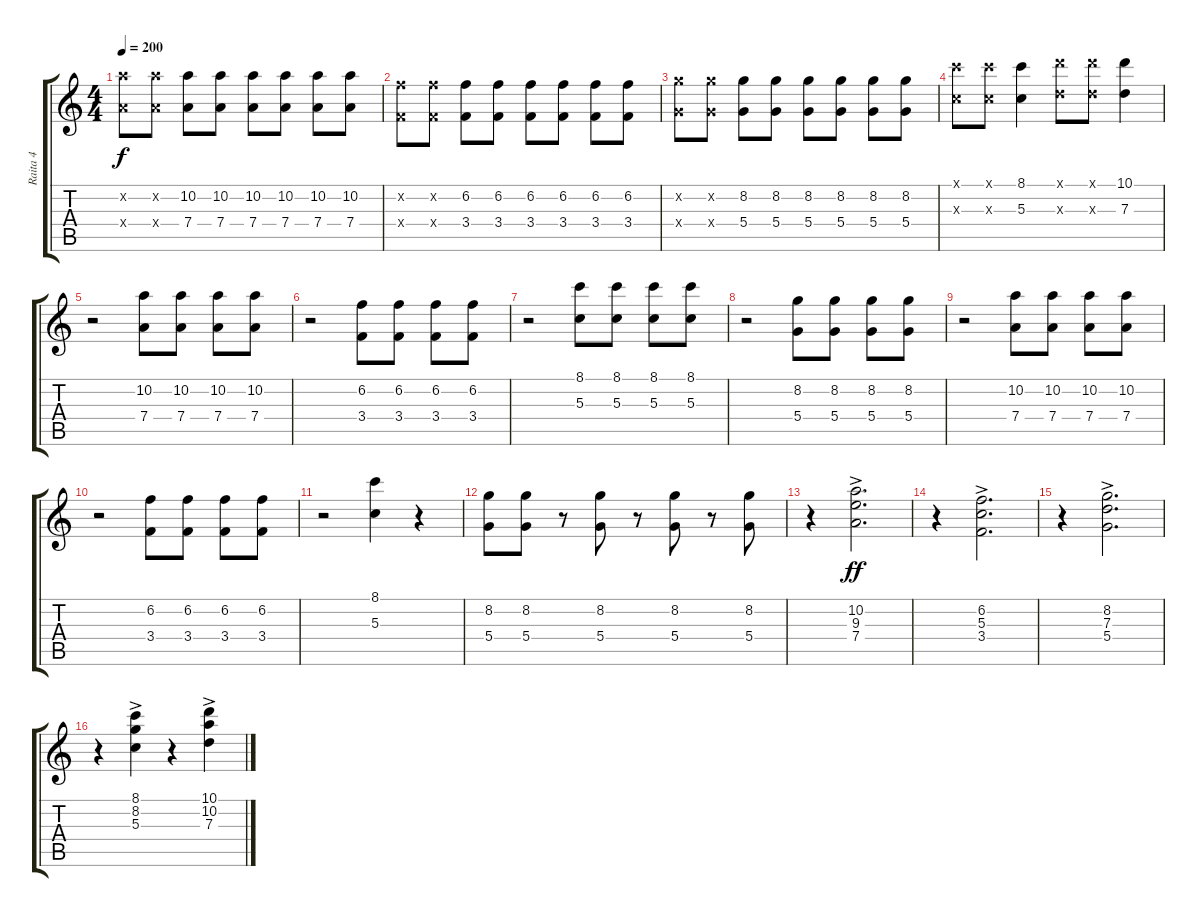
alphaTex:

\track ("Raita 4" "Raita 4") {instrument distortionguitar}
\staff {score tabs}
\tuning (E4 B3 G3 D3 A2 E2) {hide}
\ts (4 4)
\tempo 200
\clef g2
\ks c
(10.2{x} 7.4{x}).8{dy f} (10.2{x} 7.4{x}).8 (10.2 7.4).8 (10.2 7.4).8 (10.2 7.4).8 (10.2 7.4).8 (10.2 7.4).8 (10.2 7.4).8 |
(6.2{x} 3.4{x}).8 (6.2{x} 3.4{x}).8 (6.2 3.4).8 (6.2 3.4).8 (6.2 3.4).8 (6.2 3.4).8 (6.2 3.4).8 (6.2 3.4).8 |
(8.2{x} 5.4{x}).8 (8.2{x} 5.4{x}).8 (8.2 5.4).8 (8.2 5.4).8 (8.2 5.4).8 (8.2 5.4).8 (8.2 5.4).8 (8.2 5.4).8 |
(8.1{x} 5.3{x}).8 (8.1{x} 5.3{x}).8 (8.1 5.3).4 (10.1{x} 7.3{x}).8 (10.1{x} 7.3{x}).8 (10.1 7.3).4 |
r.2 (10.2 7.4).8 (10.2 7.4).8 (10.2 7.4).8 (10.2 7.4).8 |
r.2 (6.2 3.4).8 (6.2 3.4).8 (6.2 3.4).8 (6.2 3.4).8 |
r.2 (8.1 5.3).8 (8.1 5.3).8 (8.1 5.3).8 (8.1 5.3).8 |
r.2 (8.2 5.4).8 (8.2 5.4).8 (8.2 5.4).8 (8.2 5.4).8 |
r.2 (10.2 7.4).8 (10.2 7.4).8 (10.2 7.4).8 (10.2 7.4).8 |
r.2 (6.2 3.4).8 (6.2 3.4).8 (6.2 3.4).8 (6.2 3.4).8 |
r.2 (8.1 5.3).4 r.4 |
(8.2 5.4).8 (8.2 5.4).8 r.8 (8.2 5.4).8 r.8 (8.2 5.4).8 r.8 (8.2 5.4).8 |
r.4 (10.2{ac} 9.3{ac} 7.4{ac}).2{d dy ff} |
r.4 (6.2{ac} 5.3{ac} 3.4{ac}).2{d} |
r.4 (8.2{ac} 7.3{ac} 5.4{ac}).2{d} |
r.4 (8.1{ac} 8.2{ac} 5.3{ac}).4 r.4 (10.1{ac} 10.2{ac} 7.3{ac}).4
